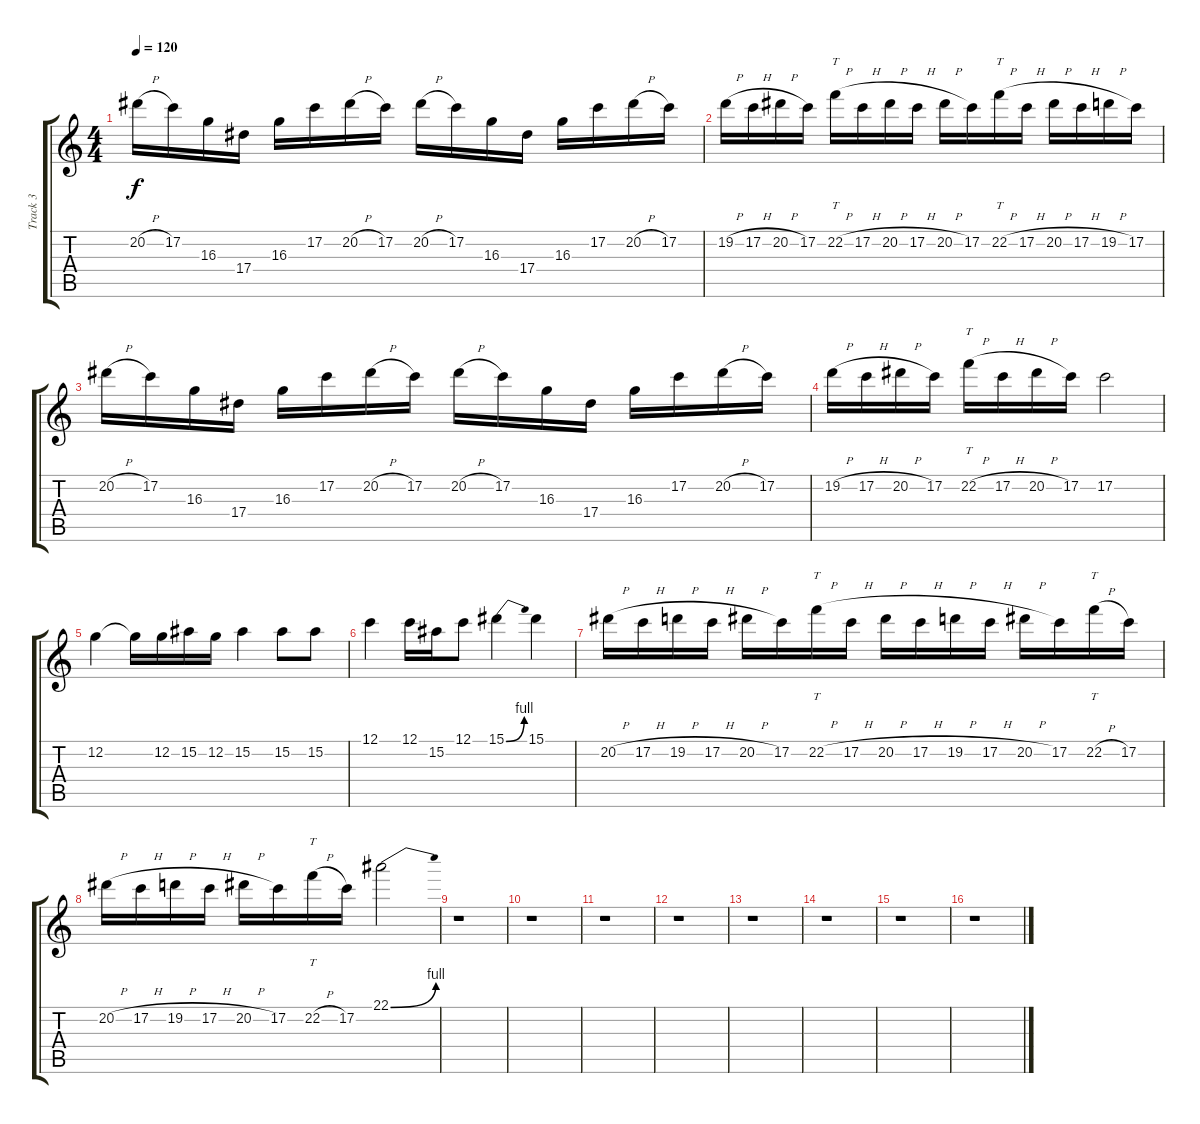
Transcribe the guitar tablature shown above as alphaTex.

\track ("Track 3" "Track 3") {instrument distortionguitar}
\staff {score tabs}
\tuning (C4 G3 Eb3 Bb2 F2 C2) {hide}
\ts (4 4)
\tempo 120
\clef g2
\ks c
20.2{h}.16{dy f} 17.2.16 16.3.16 17.4.16 16.3.16 17.2.16 20.2{h}.16 17.2.16 20.2{h}.16 17.2.16 16.3.16 17.4.16 16.3.16 17.2.16 20.2{h}.16 17.2.16 |
19.2{h}.16 17.2{h}.16 20.2{h}.16 17.2.16 22.2{h}.16{tt} 17.2{h}.16 20.2{h}.16 17.2{h}.16 20.2{h}.16 17.2.16 22.2{h}.16{tt} 17.2{h}.16 20.2{h}.16 17.2{h}.16 19.2{h}.16 17.2.16 |
20.2{h}.16 17.2.16 16.3.16 17.4.16 16.3.16 17.2.16 20.2{h}.16 17.2.16 20.2{h}.16 17.2.16 16.3.16 17.4.16 16.3.16 17.2.16 20.2{h}.16 17.2.16 |
19.2{h}.16 17.2{h}.16 20.2{h}.16 17.2.16 22.2{h}.16{tt} 17.2{h}.16 20.2{h}.16 17.2.16 17.2.2 |
12.2.4 12.2{t}.16 12.2.16 15.2.16 12.2.16 15.2.4 15.2.8 15.2.8 |
12.1.4 12.1.16 15.2.16 12.1.8 15.1{be (bend 0 0 60 4)}.4 15.1.4 |
20.2{h}.16 17.2{h}.16 19.2{h}.16 17.2{h}.16 20.2{h}.16 17.2.16 22.2{h}.16{tt} 17.2{h}.16 20.2{h}.16 17.2{h}.16 19.2{h}.16 17.2{h}.16 20.2{h}.16 17.2.16 22.2{h}.16{tt} 17.2.16 |
20.2{h}.16 17.2{h}.16 19.2{h}.16 17.2{h}.16 20.2{h}.16 17.2.16 22.2{h}.16{tt} 17.2.16 22.1{be (bend 0 0 60 4)}.2 |
r.1 |
r.1 |
r.1 |
r.1 |
r.1 |
r.1 |
r.1 |
r.1
